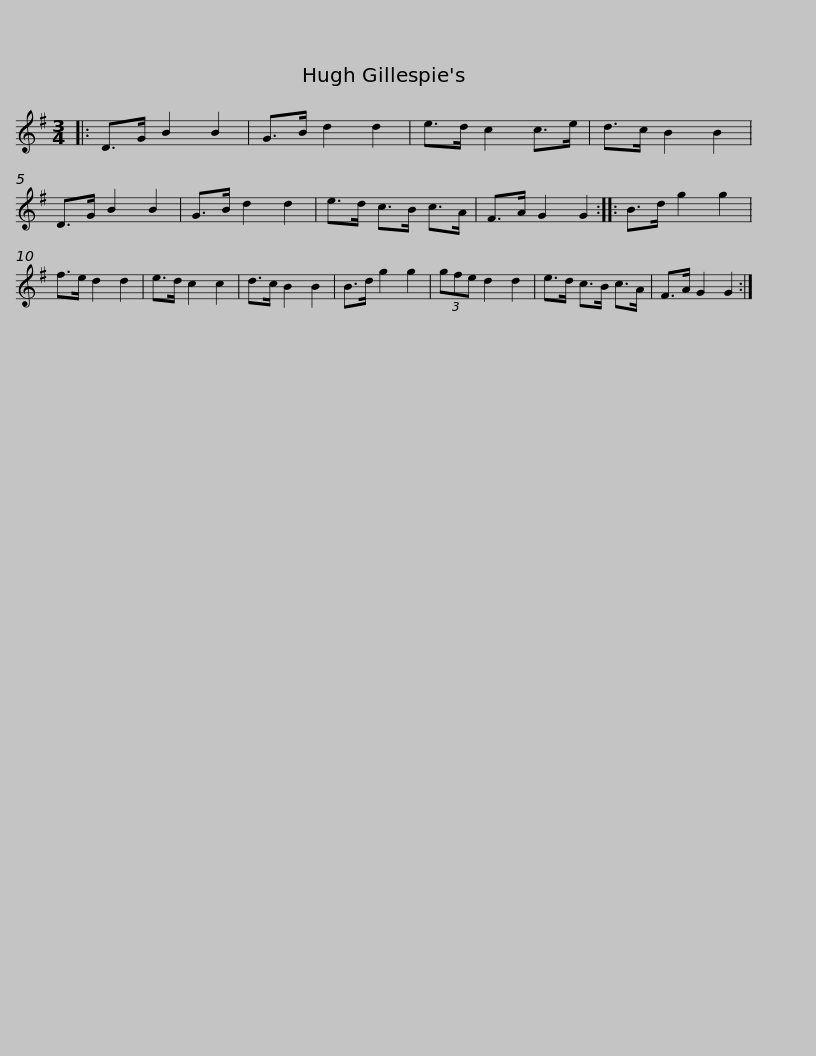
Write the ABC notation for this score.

X:1
L:1/8
M:3/4
I:linebreak $
K:G
V:1 treble
V:1
|: D>G B2 B2 | G>B d2 d2 | e>d c2 c>e | d>c B2 B2 | D>G B2 B2 | %5
 G>B d2 d2 | e>d c>B c>A | F>A G2 G2 ::$ B>d g2 g2 | f>e d2 d2 | %10
 e>d c2 c2 | d>c B2 B2 | B>d g2 g2 | (3gfe d2 d2 | e>d c>B c>A | %15
 F>A G2 G2 :| %16
